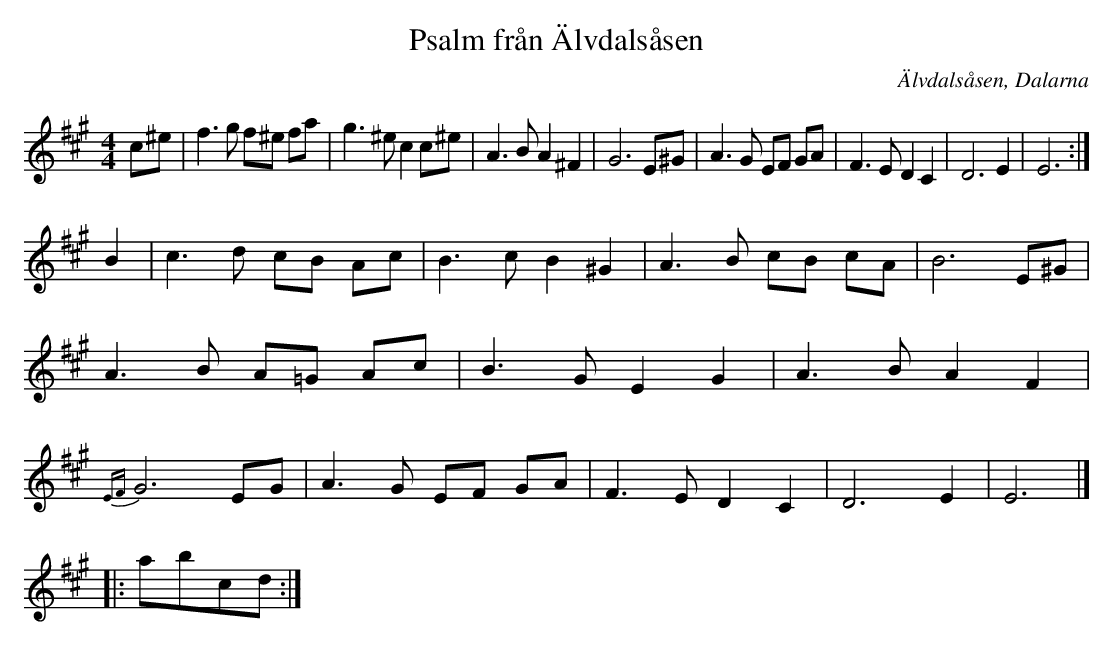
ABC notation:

X:1
T:Psalm från Älvdalsåsen
O:Älvdalsåsen, Dalarna
M:4/4
L:1/8
K:A
c^e | f3g f^e fa | g3 ^e c2c^e | A3BA2^F2 | G6E^G | A3G EF GA | F3ED2C2 | D6E2 | E6 :|]
B2 | c3d cB Ac | B3cB2^G2 | A3B cB cA | B6E^G | A3B A=G Ac| B3G E2G2| A3BA2 F2| {EF}G6EG| A3G EF GA | F3ED2C2 | D6E2 | E6 |]
|: abcd :|
